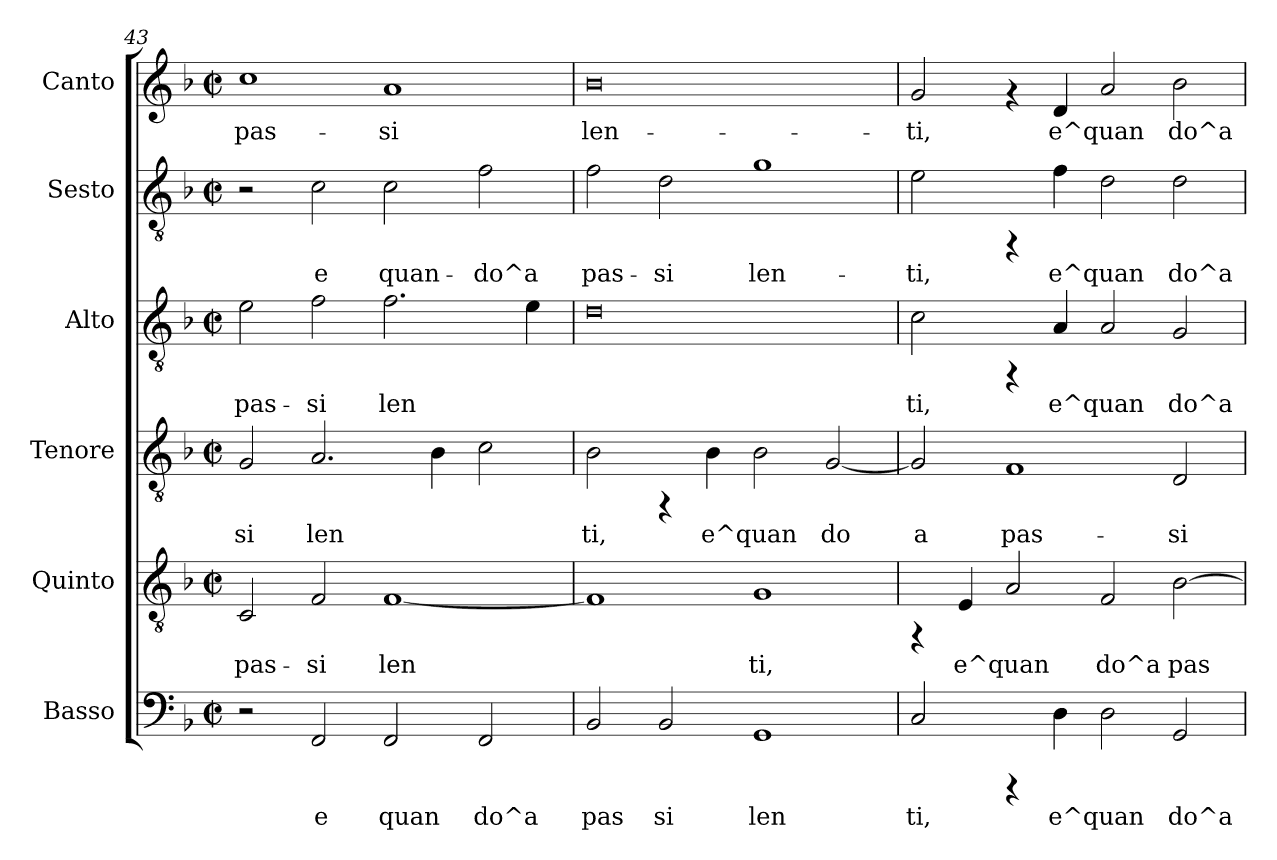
**kern	**text	**kern	**text	**kern	**text	**kern	**text	**kern	**text	**kern	**text
*part6	*part6	*part5	*part5	*part4	*part4	*part3	*part3	*part2	*part2	*part1	*part1
*staff6	*staff6	*staff5	*staff5	*staff4	*staff4	*staff3	*staff3	*staff2	*staff2	*staff1	*staff1
*I"Basso	*	*I"Quinto	*	*I"Tenore	*	*I"Alto	*	*I"Sesto	*	*I"Canto	*
*I'Basso	*	*I'Quinto	*	*I'Tenore	*	*I'Alto	*	*I'Sesto	*	*I'Canto	*
*clefF4	*	*clefGv2	*	*clefGv2	*	*clefGv2	*	*clefGv2	*	*clefG2	*
*k[b-]	*	*k[b-]	*	*k[b-]	*	*k[b-]	*	*k[b-]	*	*k[b-]	*
*F:	*	*F:	*	*F:	*	*F:	*	*F:	*	*F:	*
*M2/2	*	*M2/2	*	*M2/2	*	*M2/2	*	*M2/2	*	*M2/2	*
*met(c|)	*	*met(c|)	*	*met(c|)	*	*met(c|)	*	*met(c|)	*	*met(c|)	*
=43	=43	=43	=43	=43	=43	=43	=43	=43	=43	=43	=43
!	!	!	!LO:LY:b:cj	!	!LO:LY:b:cj	!	!LO:LY:b:cj	!	!	!	!LO:LY:b:cj
2r	.	2C/	pas-	2G/	-si	2e\	pas-	2r	.	1cc	pas-
!	!LO:LY:b:cj	!	!LO:LY:b:cj	!	!LO:LY:b:cj	!	!LO:LY:b:cj	!	!LO:LY:b:cj	!	!
2FF/	e	2F/	-si	2.A/	len-	2f\	-si	2c\	e	.	.
!	!LO:LY:b:cj	!	!LO:LY:b:cj	!	!	!	!LO:LY:b:cj	!	!LO:LY:b:cj	!	!LO:LY:b:cj
2FF/	quan	[<1F	len-	.	.	2.f\	len-	2c\	quan-	1a	-si
!	!	!	!	!	!LO:LY:b:cj	!	!	!	!	!	!
.	.	.	.	4B-\	--	.	.	.	.	.	.
!	!LO:LY:b:cj	!	!	!	!LO:LY:b:cj	!	!	!	!LO:LY:b:cj	!	!
2FF/	do^a	.	.	2c\	--	.	.	2f\	-do^a	.	.
!	!	!	!	!	!	!	!LO:LY:b:cj	!	!	!	!
.	.	.	.	.	.	4e\	--	.	.	.	.
=44	=44	=44	=44	=44	=44	=44	=44	=44	=44	=44	=44
!	!LO:LY:b:cj	!	!LO:LY:b:cj	!	!LO:LY:b:cj	!	!LO:LY:b:cj	!	!LO:LY:b:cj	!	!LO:LY:b:cj
2BB-/	pas	1F]	--	2B-\	-ti,	0d	--	2f\	pas-	0b-	len-
!	!LO:LY:b:cj	!	!	!	!	!	!	!	!LO:LY:b:cj	!	!
2BB-/	si	.	.	4rFF	.	.	.	2d\	-si	.	.
!	!	!	!	!	!LO:LY:b:cj	!	!	!	!	!	!
.	.	.	.	4B-\	e^quan-	.	.	.	.	.	.
!	!LO:LY:b:cj	!	!LO:LY:b:cj	!	!LO:LY:b:cj	!	!	!	!LO:LY:b:cj	!	!
1GG	len	1G	-ti,	2B-\	--	.	.	1g	len-	.	.
!	!	!	!	!	!LO:LY:b:cj	!	!	!	!	!	!
.	.	.	.	[<2G/	-do	.	.	.	.	.	.
=45	=45	=45	=45	=45	=45	=45	=45	=45	=45	=45	=45
!	!LO:LY:b:cj	!	!	!	!LO:LY:b:cj	!	!LO:LY:b:cj	!	!LO:LY:b:cj	!	!LO:LY:b:cj
2C/	ti,	4rFF	.	2G/]	a	2c\	-ti,	2e\	-ti,	2g/	-ti,
!	!	!	!LO:LY:b:cj	!	!	!	!	!	!	!	!
.	.	4E/	e^quan-	.	.	.	.	.	.	.	.
!	!	!	!LO:LY:b:cj	!	!LO:LY:b:cj	!	!	!	!	!	!
4rCCC	.	2A/	--	1F	pas-	4rFF	.	4rFF	.	4rf	.
!	!LO:LY:b:cj	!	!	!	!	!	!LO:LY:b:cj	!	!LO:LY:b:cj	!	!LO:LY:b:cj
4D\	e^quan	.	.	.	.	4A/	e^quan-	4f\	e^quan-	4d/	e^quan-
!	!LO:LY:b:cj	!	!LO:LY:b:cj	!	!	!	!LO:LY:b:cj	!	!LO:LY:b:cj	!	!LO:LY:b:cj
2D\	.	2F/	-do^a	.	.	2A/	--	2d\	--	2a/	--
!	!LO:LY:b:cj	!	!LO:LY:b:cj	!	!LO:LY:b:cj	!	!LO:LY:b:cj	!	!LO:LY:b:cj	!	!LO:LY:b:cj
2GG/	do^a	[>2B-\	pas-	2D/	-si	2G/	-do^a	2d\	-do^a	2b-\	-do^a
=	=	=	=	=	=	=	=	=	=	=	=
*-	*-	*-	*-	*-	*-	*-	*-	*-	*-	*-	*-
